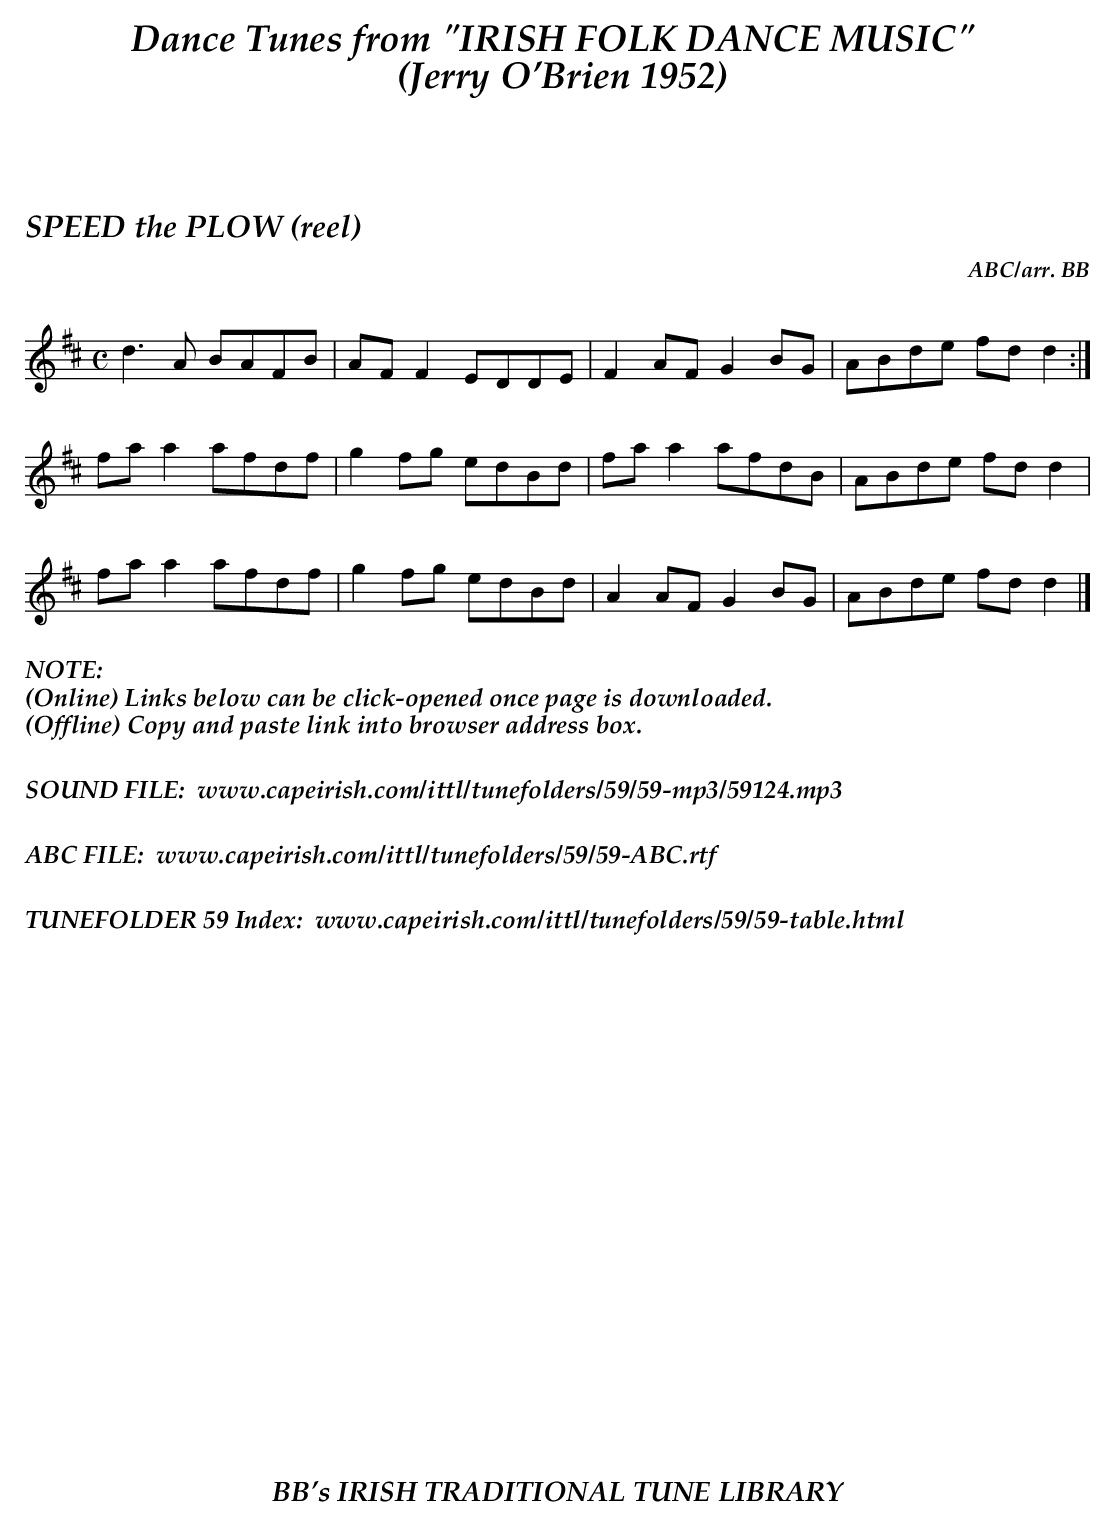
X:1
T:SPEED the PLOW (reel)
C:ABC/arr. BB
happened but in any case I replaced O'Brien's title with one usually
associated with this tune.
M:C
K:D
d3A BAFB|AFF2 EDDE|F2AF G2BG|ABde fdd2:|
faa2 afdf|g2fg edBd|faa2 afdB|ABde fdd2|
faa2 afdf|g2fg edBd|A2AF G2BG|ABde fdd2|]
%%textfont "Palatino-BoldItalic" 16
%%begintext
%%NOTE:
(Online) Links below can be click-opened once page is downloaded.
(Offline) Copy and paste link into browser address box.
%%
%%
SOUND FILE:  www.capeirish.com/ittl/tunefolders/59/59-mp3/59124.mp3
%%
%%
ABC FILE:  www.capeirish.com/ittl/tunefolders/59/59-ABC.rtf
%%
%%
TUNEFOLDER 59 Index:  www.capeirish.com/ittl/tunefolders/59/59-table.html
